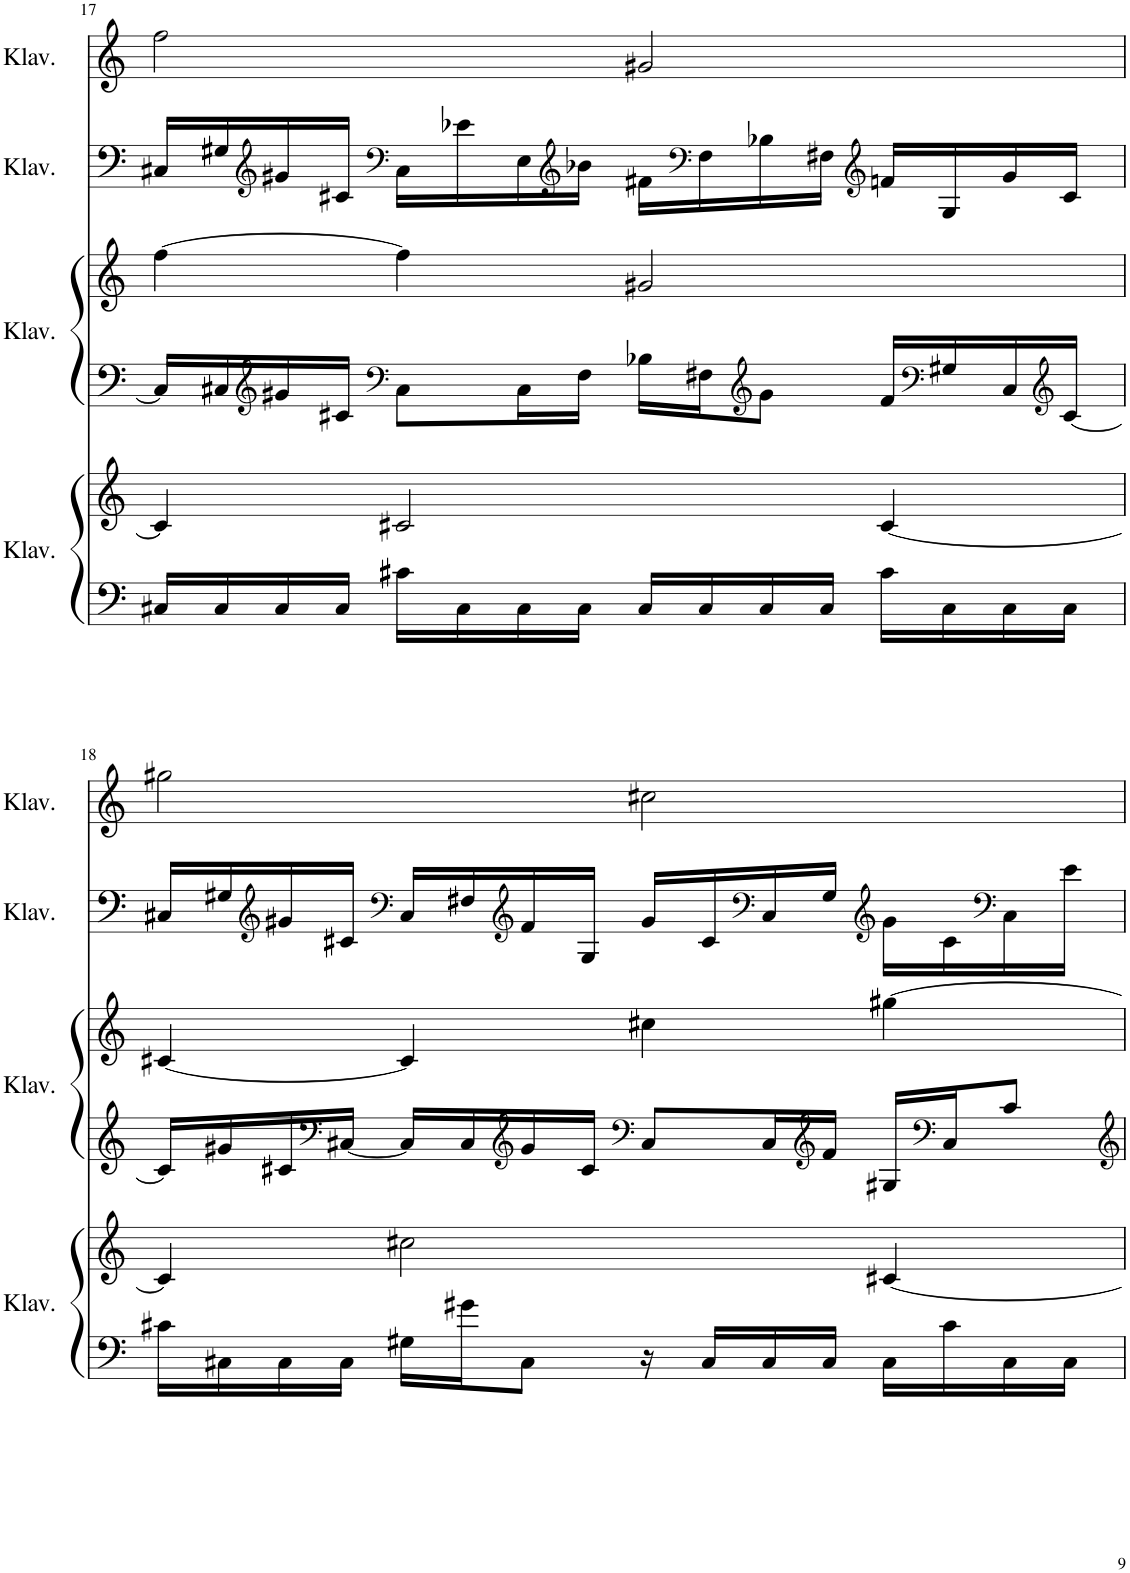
**kern	**kern	**kern	**kern	**kern	**kern
*part4	*part4	*part3	*part3	*part2	*part1
*staff6	*staff5	*staff4	*staff3	*staff2	*staff1
*I"Klavier	*	*I"Klavier	*	*I"Klavier	*I"Klavier
*I'Klav.	*	*I'Klav.	*	*I'Klav.	*I'Klav.
!!LO:PB:g=z
*clefF4	*clefG2	*clefF4	*clefG2	*clefG2	*clefG2
*k[]	*k[]	*k[]	*k[]	*k[]	*k[]
*M4/4	*M4/4	*M4/4	*M4/4	*M4/4	*M4/4
=17	=17	=17	=17	=17	=17
16C#X/LL	4c#/]	16C#/LL]	[4ff\	16C#X/LL	2ff\
16C#/	.	16C#X/	.	16G#X/	.
*	*	*clefG2	*	*clefG2	*
16C#/	.	16g#X/	.	16g#X/	.
16C#/JJ	.	16c#X/JJ	.	16c#X/JJ	.
*	*	*clefF4	*	*clefF4	*
16c#X\LL	2c#X/	8C#\L	4ff\]	16C#\LL	.
16C#\	.	.	.	16e-X\	.
16C#\	.	16C#\L	.	16E\	.
*	*	*	*	*clefG2	*
16C#\JJ	.	16F\JJ	.	16b-X\JJ	.
16C#/LL	.	16B-X\LL	2g#X/	16f#X\LL	2g#X/
*	*	*	*	*clefF4	*
16C#/	.	16F#X\J	.	16F\	.
*	*	*clefG2	*	*	*
16C#/	.	8g#\J	.	16B-X\	.
16C#/JJ	.	.	.	16F#X\JJ	.
*	*	*	*	*clefG2	*
16c#\LL	[4c#/	16f/LL	.	16fn/LL	.
*	*	*clefF4	*	*	*
16C#\	.	16G#X/	.	16G#/	.
16C#\	.	16C#/	.	16g#/	.
*	*	*clefG2	*	*	*
16C#\JJ	.	[16c#/JJ	.	16c#/JJ	.
!!LO:LB:g=z
=18	=18	=18	=18	=18	=18
16c#X\LL	4c#/]	16c#/LL]	[4c#X/	16C#X/LL	2gg#X\
16C#X\	.	16g#X/	.	16G#X/	.
*	*	*	*	*clefG2	*
16C#\	.	16c#X/	.	16g#X/	.
*	*	*clefF4	*	*	*
16C#\JJ	.	[16C#X/JJ	.	16c#X/JJ	.
*	*	*	*	*clefF4	*
16G#X\LL	2cc#X\	16C#/LL]	4c#/]	16C#/LL	.
16g#X\J	.	16C#/	.	16F#X/	.
*	*	*clefG2	*	*clefG2	*
8C#\J	.	16g#/	.	16f/	.
.	.	16c#/JJ	.	16G#/JJ	.
*	*	*clefF4	*	*	*
16r	.	8C#/L	4cc#X\	16g#/LL	2cc#X\
16C#/LL	.	.	.	16c#/	.
*	*	*	*	*clefF4	*
16C#/	.	16C#/L	.	16C#/	.
*	*	*clefG2	*	*	*
16C#/JJ	.	16f/JJ	.	16G#/JJ	.
*	*	*	*	*clefG2	*
16C#\LL	[4c#X/	16G#X/LL	[4gg#X\	16g#\LL	.
*	*	*clefF4	*	*	*
16c#\	.	16C#/J	.	16c#\	.
*	*	*	*	*clefF4	*
16C#\	.	8c#/J	.	16C#\	.
16C#\JJ	.	.	.	16e\JJ	.
=	=	=	=	=	=
*-	*-	*-	*-	*-	*-
